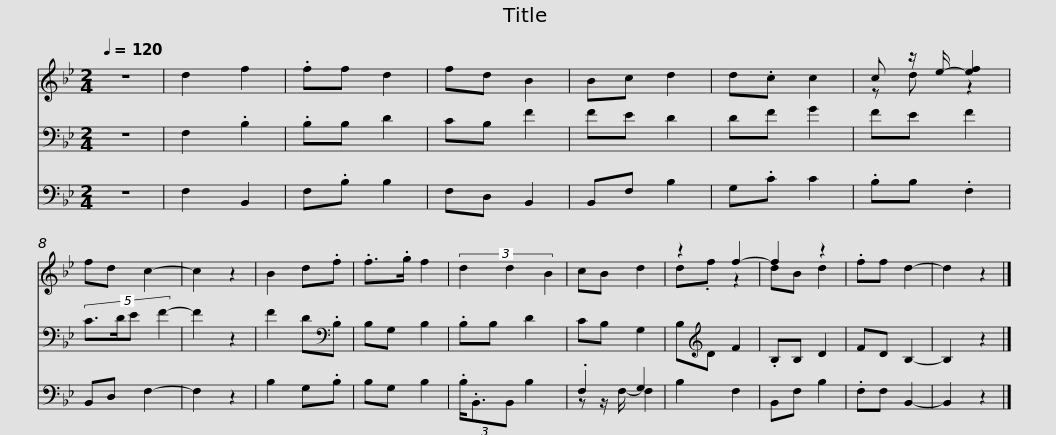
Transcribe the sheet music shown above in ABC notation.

X:1
%%score ( 1 2 ) 3 ( 4 5 )
L:1/8
Q:1/4=120
M:2/4
I:linebreak $
K:Bb
V:1 treble
V:2 treble
V:3 bass
V:4 bass
V:5 bass
V:1
 z4 | d2 f2 | .ff d2 | fd B2 | Bc d2 | %5
 d.c c2 | c z/ e/- [ef]2 | fd c2- |$ c2 z2 | B2 d.f | %10
 .f>.g f2 | (3d2 d2 B2 | cB d2 | z2 f2- | f2 z2 | %15
 .ff d2- | d2 z2 |] %17
V:2
 x4 | x4 | x4 | x4 | x4 | %5
 x4 | z d z2 | x4 |$ x4 | x4 | %10
 x4 | x4 | x4 | d.f z2 | dB d2 | %15
 x4 | x4 |] %17
V:3
 z4 | F,2 .B,2 | .B,B, D2 | CB, F2 | FE D2 | %5
 DF G2 | FE F2 | (5:4:4C3/2D/E F2- |$ F2 z2 | F2 D[K:bass].B, | %10
 B,G, B,2 | .B,B, D2 | CB, G,2 | B,[K:treble]D F2 | .B,B, D2 | %15
 FD B,2- | B,2 z2 |] %17
V:4
 z4 | F,2 B,,2 | F,.B, B,2 | F,D, B,,2 | B,,F, B,2 | %5
 G,.C C2 | .B,B, .F,2 | B,,D, F,2- |$ F,2 z2 | B,2 G,.B, | %10
 B,G, B,2 | (3.B,/.B,,3/2B,, B,2 | .F,2 G,2 | B,2 F,2 | B,,F, B,2 | %15
 .F,F, B,,2- | B,,2 z2 |] %17
V:5
 x4 | x4 | x4 | x4 | x4 | %5
 x4 | x4 | x4 |$ x4 | x4 | %10
 x4 | x4 | z z/ F,/- F,2 | x4 | x4 | %15
 x4 | x4 |] %17
